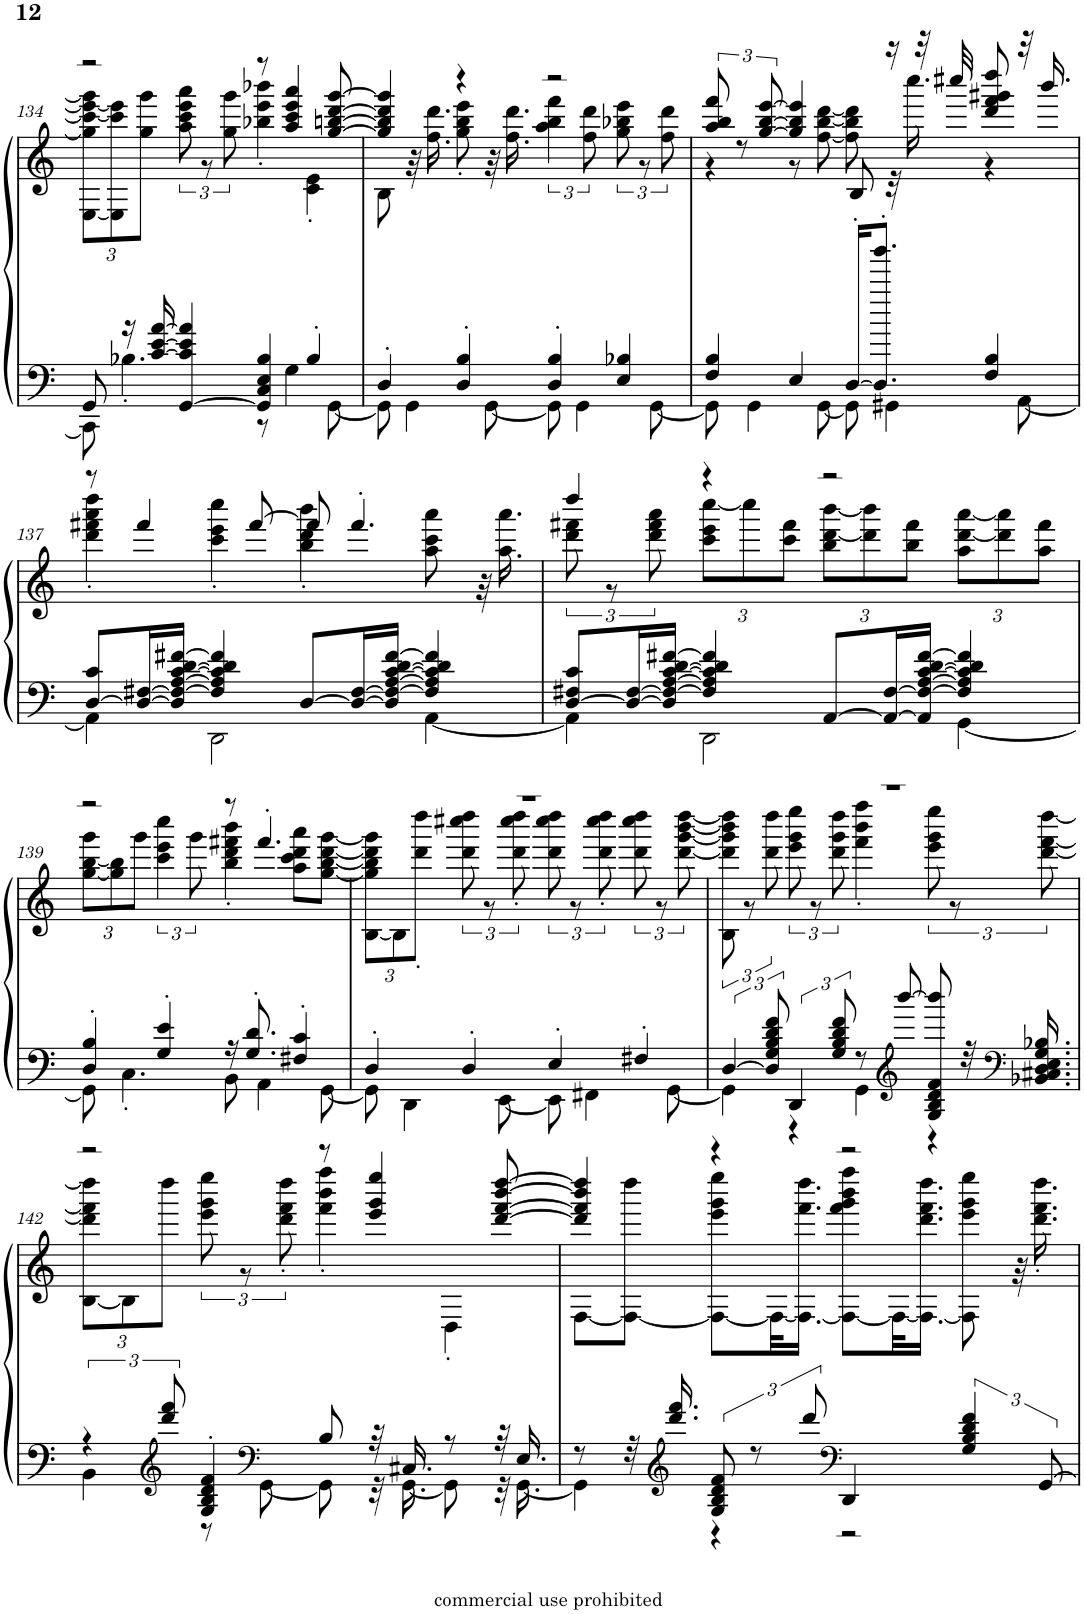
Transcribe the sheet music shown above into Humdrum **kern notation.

**kern	**kern
*part1	*part1
*staff2	*staff1
*I"Piano, Railroad Blues - QRS Word Roll #1141	*
*I'Pno.	*
!!LO:PB:g=z
*clefF4	*clefG2
*k[]	*k[]
*M4/4	*M4/4
=134	=134
*^	*^
*	*	*	*Xbrackettup
8GG/	8CC\]	2r	[12E\ 12gg\] 12ccc\_ 12eee\_ 12ggg\]L
.	.	.	12E\] 12ccc\] 12eee\]
16r	4.B-X'\	.	.
.	.	.	12gg\ 12ggg\J
[16c/ [16e/ [16a/	.	.	.
*	*	*	*brackettup
[4GG/ 4c/] 4e/] 4a/]	.	.	12aa\ 12ccc\ 12eee\ 12aaa\
.	.	.	12r
.	.	.	12gg\ 12ggg\
4GG/] 4C/ 4E/ 4B-/	8r	8r	4bb-X\' 4eee\' 4bbb-X\'
.	4G\	4aa/ 4ccc/ 4eee/ 4aaa/	.
4B-'/	.	.	4c\' 4e\'
.	[8GG\	[8gg/ [8bbn/ [8ddd/ [8ggg/	.
=135	=135	=135	=135
4D'/	8GG\]	4gg/] 4bb/] 4ddd/] 4ggg/]	8B\
.	4GG\	.	32r
.	.	.	16.ff\ 16.ddd\
4D/' 4B/'	.	4r	8gg\' 8bb\' 8eee\'
.	[8GG\	.	32r
.	.	.	16.ff\ 16.ddd\
4D/' 4B/'	8GG\]	2r	6aa\ 6bb\ 6fff\
.	4GG\	.	.
.	.	.	12ff\ 12ddd\
4E/ 4B-X/	.	.	12gg\ 12bb-X\ 12eee\
.	.	.	12r
.	[8GG\	.	.
.	.	.	12ff\ 12ddd\
=136	=136	=136	=136
4F/ 4B/	8GG\]	12aa/ 12bb/ 12fff/	4r
.	.	12r	.
.	4GG\	.	.
.	.	[12gg/ [12bb/ [12eee/	.
4E/	.	4gg/] 4bb/] 4eee/]	8r
.	[8GG\	.	[8ff\ [8bb\ [8ddd\
[16D'/KL	8GG\]	8B/	8ff\] 8bb\] 8ddd\]
8.D/]' 8.bbb/'J	.	.	.
.	4GG#X\	16r	32r
.	.	.	16.cccc\
.	.	32r	.
.	.	32cccc#X/	.
4F/ 4B/	.	8ddd/ 8fff/ 8ggg#X/ 8dddd/	4r
.	[8AA\	32r	.
.	.	16.bbb/	.
!!LO:LB:g=z	!!
=137	=137	=137	=137
[8D/ 8c/L	4AA\]	8r	4ddd\' 4fff#X\' 4aaa\' 4dddd\'
16D/_ [16F#X/L	.	4fff#/	.
16D/] 16F#/_ [16A/ [16c/ [16d/ [16f#X/JJ	.	.	.
4F#/] 4A/] 4c/] 4d/] 4f#/]	2DD\	.	4ccc\' 4eee\' 4cccc\'
.	.	[8fff#/	.
[8D/L	.	8fff#/]	4bb\' 4ddd\' 4bbb\'
16D/_ [16F#/L	.	4.fff#'/	.
16D/] 16F#/_ [16A/ [16c/ [16d/ [16f#/JJ	.	.	.
4F#/] 4A/] 4c/] 4d/] 4f#/]	[4AA\	.	8aa\ 8ccc\ 8aaa\
.	.	.	32r
.	.	.	16.aa\ 16.aaa\
=138	=138	=138	=138
[8D/ 8F#X/ 8c/L	4AA\]	4dddd/	12ddd\ 12fff#X\
.	.	.	12r
16D/_ [16F#/L	.	.	.
.	.	.	12ddd\ 12fff#\ 12aaa\
16D/] 16F#/_ [16A/ [16c/ [16d/ [16f#X/JJ	.	.	.
*	*	*	*Xbrackettup
4F#/] 4A/] 4c/] 4d/] 4f#/]	2DD\	4r	12ccc\ 12eee\ [12cccc\L
.	.	.	12cccc\]
.	.	.	12ccc\ 12fff#\J
[8AA/L	.	2r	12bb\ [12ddd\ [12bbb\L
.	.	.	12ddd\] 12bbb\]
16AA/_ [16F#/L	.	.	.
.	.	.	12bb\ 12fff#\J
16AA/] 16F#/_ [16A/ [16c/ [16d/ [16f#/JJ	.	.	.
4F#/] 4A/] 4c/] 4d/] 4f#/]	[4GG\	.	12aa\ [12ddd\ [12aaa\L
.	.	.	12ddd\] 12aaa\]
.	.	.	12aa\ 12fff#\J
!!LO:LB:g=z	!!
=139	=139	=139	=139
4D/' 4B/'	8GG\]	2r	[12gg\ [12bb\ 12ggg\L
.	.	.	12gg\] 12bb\]
.	4.C'\	.	.
.	.	.	12ggg\J
*	*	*	*brackettup
4G/' 4e/'	.	.	6ccc\ 6eee\ 6cccc\
.	.	.	12ggg\
16r	8BB\	8r	4bb\' 4ddd\' 4fff#X\' 4bbb\'
8.G/' 8.d/'	.	.	.
.	4AA\	4.fff#'/	.
4F#X/' 4c/'	.	.	8aa\ 8ccc\ 8ddd\ 8aaa\L
.	[8GG\	.	[8gg\ [8bb\ [8ddd\ [8ggg\J
=140	=140	=140	=140
*	*	*	*Xbrackettup
4D'/	8GG\]	1r	[12B\ 12gg\] 12bb\] 12ddd\] 12ggg\]L
.	.	.	12B\]
.	4DD\	.	.
.	.	.	12ddd\' 12dddd\'J
*	*	*	*brackettup
4D'/	.	.	12ddd\ 12cccc#X\ 12dddd\
.	.	.	12r
.	[8EE\	.	.
.	.	.	12ddd\' 12cccc#\' 12dddd\'
4E'/	8EE\]	.	12ddd\ 12cccc#\ 12dddd\
.	.	.	12r
.	4FF#X\	.	.
.	.	.	12ddd\' 12cccc#\' 12dddd\'
4F#X'/	.	.	12ddd\ 12cccc#\ 12dddd\
.	.	.	12r
.	[8GG\	.	.
.	.	.	[12ddd\ [12ggg\ [12bbb\ [12dddd\
=141	=141	=141	=141
[6D/	4GG\]	1r	12B\ 12ddd\] 12ggg\] 12bbb\] 12dddd\]
.	.	.	12r
12D/] 12G/ 12B/ 12d/ 12f/	.	.	12ddd\ 12dddd\
6DD/	4r	.	12eee\ 12ggg\ 12eeee\
.	.	.	12r
12G/ 12B/ 12d/ 12f/	.	.	12ddd\ 12ggg\ 12dddd\
8r	4GG\	.	4fff\' 4bbb\' 4ffff\'
*clefG2	*	*	*
[8bbb/	.	.	.
8G/ 8B/ 8d/ 8f/ 8bbb/]	4r	.	12eee\ 12ggg\ 12eeee\
.	.	.	12r
32r	.	.	.
*clefF4	*	*	*
16.BB-X/ 16.C#X/ 16.D/ 16.E/ 16.G/ 16.B-X/	.	.	.
.	.	.	[12ddd\ [12fff\ [12dddd\
!!LO:LB:g=z	!!
=142	=142	=142	=142
*	*	*	*Xbrackettup
6r	4BB\	2r	[12B\ 12ddd\] 12fff\] 12dddd\]L
.	.	.	12B\]
*clefG2	*	*	*
12ddd/ 12fff/	.	.	12dddd\J
*	*	*	*brackettup
4G/' 4B/' 4d/' 4f/'	8r	.	12eee\ 12ggg\ 12eeee\
.	.	.	12r
*clefF4	*	*	*
.	[8GG\	.	.
.	.	.	12ddd\' 12fff\' 12dddd\'
8B/	8GG\]	8r	4fff\' 4bbb\' 4ffff\'
32r	32r	4eee/ 4ggg/ 4eeee/	.
16.C#X/	[16.GG\	.	.
8r	8GG\]	.	4D'\
32r	32r	[8ddd/ [8fff/ [8bbb/ [8dddd/	.
16.E/	[16.GG\	.	.
=143	=143	=143	=143
8r	4GG\]	4ddd/] 4fff/] 4bbb/] 4dddd/]	[8F\L
32r	.	.	8F\_ 8dddd\J
*clefG2	*	*	*
16.ddd/ 16.fff/	.	.	.
12G/ 12B/ 12d/ 12f/	4r	4r	8F\_ 8eee\ 8ggg\ 8eeee\L
12r	.	.	.
.	.	.	32F\KL_
.	.	.	16.F\_ 16.fff\ 16.dddd\JJ
12ddd/	.	.	.
*clefF4	*	*	*
4DD/	2r	2r	8F\_ 8fff\ 8ggg\ 8bbb\ 8ffff\L
.	.	.	32F\KL_
.	.	.	16.F\_ 16.ddd\ 16.fff\ 16.dddd\JJ
6G/ 6B/ 6d/ 6f/	.	.	8F\] 8eee\ 8ggg\ 8eeee\
.	.	.	32r
.	.	.	16.ddd\' 16.fff\' 16.dddd\'
[12GG/	.	.	.
*v	*v	*	*
*	*v	*v
=	=
*-	*-
